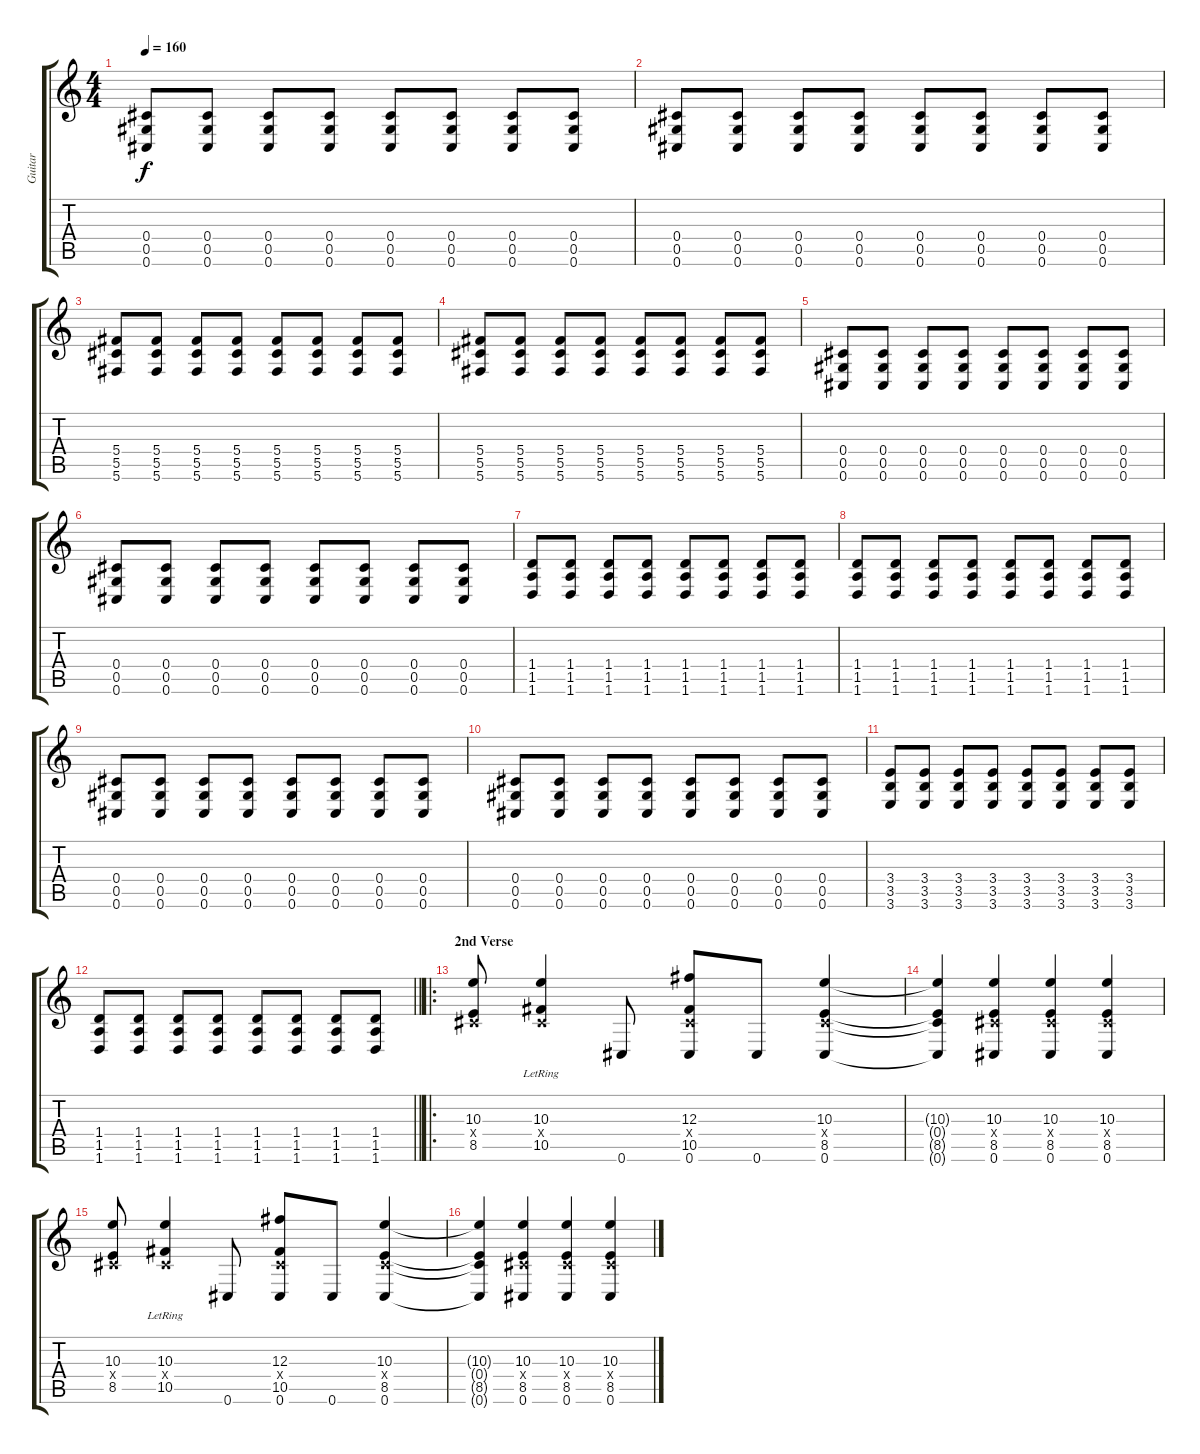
\track ("Guitar" "Guitar") {instrument overdrivenguitar}
\staff {score tabs}
\tuning (Eb4 Bb3 Gb3 Db3 Ab2 Db2) {hide}
\ts (4 4)
\tempo 160
\clef g2
\ks c
(0.4 0.5 0.6).8{dy f} (0.4 0.5 0.6).8 (0.4 0.5 0.6).8 (0.4 0.5 0.6).8 (0.4 0.5 0.6).8 (0.4 0.5 0.6).8 (0.4 0.5 0.6).8 (0.4 0.5 0.6).8 |
(0.4 0.5 0.6).8 (0.4 0.5 0.6).8 (0.4 0.5 0.6).8 (0.4 0.5 0.6).8 (0.4 0.5 0.6).8 (0.4 0.5 0.6).8 (0.4 0.5 0.6).8 (0.4 0.5 0.6).8 |
(5.4 5.5 5.6).8 (5.4 5.5 5.6).8 (5.4 5.5 5.6).8 (5.4 5.5 5.6).8 (5.4 5.5 5.6).8 (5.4 5.5 5.6).8 (5.4 5.5 5.6).8 (5.4 5.5 5.6).8 |
(5.4 5.5 5.6).8 (5.4 5.5 5.6).8 (5.4 5.5 5.6).8 (5.4 5.5 5.6).8 (5.4 5.5 5.6).8 (5.4 5.5 5.6).8 (5.4 5.5 5.6).8 (5.4 5.5 5.6).8 |
(0.4 0.5 0.6).8 (0.4 0.5 0.6).8 (0.4 0.5 0.6).8 (0.4 0.5 0.6).8 (0.4 0.5 0.6).8 (0.4 0.5 0.6).8 (0.4 0.5 0.6).8 (0.4 0.5 0.6).8 |
(0.4 0.5 0.6).8 (0.4 0.5 0.6).8 (0.4 0.5 0.6).8 (0.4 0.5 0.6).8 (0.4 0.5 0.6).8 (0.4 0.5 0.6).8 (0.4 0.5 0.6).8 (0.4 0.5 0.6).8 |
(1.4 1.5 1.6).8 (1.4 1.5 1.6).8 (1.4 1.5 1.6).8 (1.4 1.5 1.6).8 (1.4 1.5 1.6).8 (1.4 1.5 1.6).8 (1.4 1.5 1.6).8 (1.4 1.5 1.6).8 |
(1.4 1.5 1.6).8 (1.4 1.5 1.6).8 (1.4 1.5 1.6).8 (1.4 1.5 1.6).8 (1.4 1.5 1.6).8 (1.4 1.5 1.6).8 (1.4 1.5 1.6).8 (1.4 1.5 1.6).8 |
(0.4 0.5 0.6).8 (0.4 0.5 0.6).8 (0.4 0.5 0.6).8 (0.4 0.5 0.6).8 (0.4 0.5 0.6).8 (0.4 0.5 0.6).8 (0.4 0.5 0.6).8 (0.4 0.5 0.6).8 |
(0.4 0.5 0.6).8 (0.4 0.5 0.6).8 (0.4 0.5 0.6).8 (0.4 0.5 0.6).8 (0.4 0.5 0.6).8 (0.4 0.5 0.6).8 (0.4 0.5 0.6).8 (0.4 0.5 0.6).8 |
(3.4 3.5 3.6).8 (3.4 3.5 3.6).8 (3.4 3.5 3.6).8 (3.4 3.5 3.6).8 (3.4 3.5 3.6).8 (3.4 3.5 3.6).8 (3.4 3.5 3.6).8 (3.4 3.5 3.6).8 |
\barLineRight lightlight
(1.4 1.5 1.6).8 (1.4 1.5 1.6).8 (1.4 1.5 1.6).8 (1.4 1.5 1.6).8 (1.4 1.5 1.6).8 (1.4 1.5 1.6).8 (1.4 1.5 1.6).8 (1.4 1.5 1.6).8 |
\ro
\section ("" "2nd Verse")
(10.3 0.4{x} 8.5).8 (10.3{lr} 0.4{x} 10.5{lr}).4 0.6.8 (12.3 0.4{x} 10.5 0.6).8 0.6.8 (10.3 0.4{x} 8.5 0.6).4 |
(10.3{t} 0.4{t} 8.5{t} 0.6{t}).4 (10.3 0.4{x} 8.5 0.6).4 (10.3 0.4{x} 8.5 0.6).4 (10.3 0.4{x} 8.5 0.6).4 |
(10.3 0.4{x} 8.5).8 (10.3{lr} 0.4{x} 10.5{lr}).4 0.6.8 (12.3 0.4{x} 10.5 0.6).8 0.6.8 (10.3 0.4{x} 8.5 0.6).4 |
(10.3{t} 0.4{t} 8.5{t} 0.6{t}).4 (10.3 0.4{x} 8.5 0.6).4 (10.3 0.4{x} 8.5 0.6).4 (10.3 0.4{x} 8.5 0.6).4
